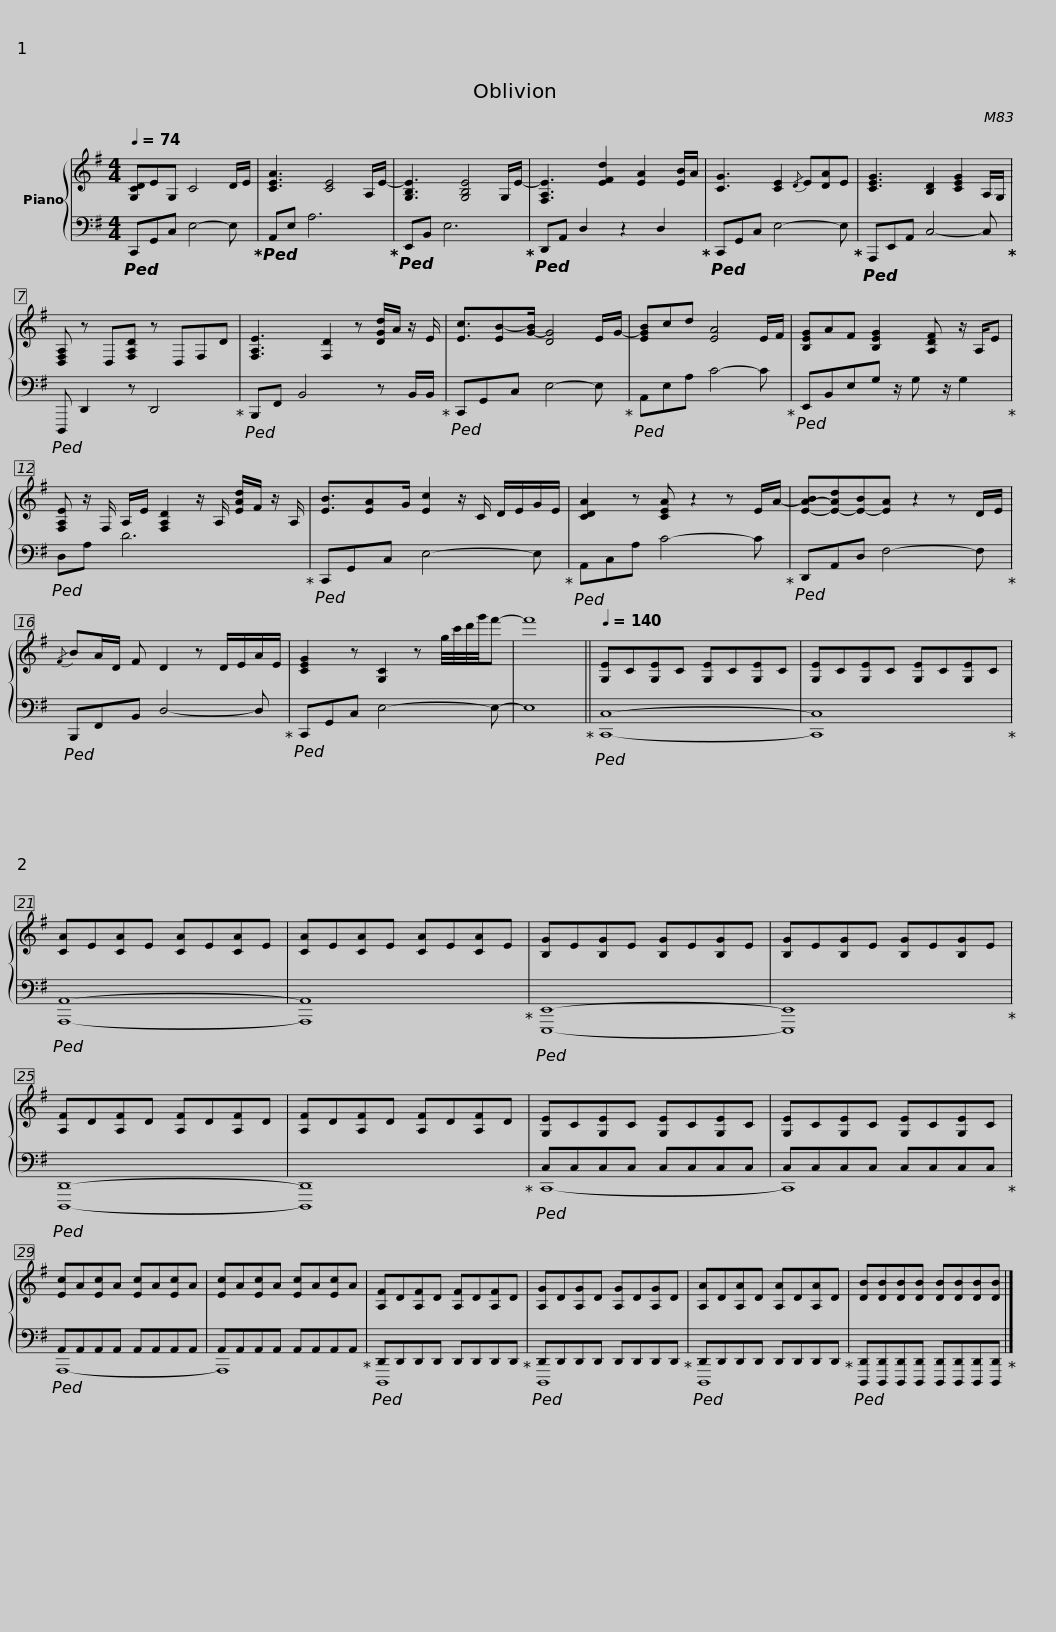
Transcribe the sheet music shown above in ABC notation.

X:1
%%score { 1 | ( 2 3 ) }
L:1/8
Q:1/4=74
M:4/4
I:linebreak $
K:G
V:1 treble
V:2 bass
V:3 bass
V:1
 [G,CD]EG, C4 D/E/ | [CEA]3 [CE]4 A,/E/- | [G,B,E]3 [G,B,E]4 G,/E/- | [F,A,E]3 [EFd]2 [EA]2 [EB]/A/ | [CG]3 [CE]2{/D} E[DA]E |$ %5
 [CEG]3 [B,D]2 [CEG]2 A,/G,/ | [D,F,A,] z D,[F,A,D] z D,F,D | [F,A,E]3 [F,D]2 z [DGd]/A/ z/ E/ | [Ec]3/2[EB-][G-B]/ [DG]4 E/-G/- | [E-GB]cd [EA]4 E/F/ |$ %10
 [B,EG]AF [B,EG]2 [A,DF] z/ A,/E | [F,A,E] z/ F,/ A,/E/ [F,A,D]2 z/ A,/ [EAd]/F/ z/ A,/ | [EB]3/2[EA]G/ [Ec]2 z/ C/ D/E/G/E/ | [CDA-]2 z [CEA] z2 z E/-A/- |$ [E-A-B][E-Ad][E-B][EA] z2 z D/E/ | %15
{/F} BA/D/ F D2 z D/E/A/E/ | [CEG]2 z [G,C]2 z g/4c'/4d'/4g'/4f'- | f'8 ||$[Q:1/4=140] [G,E]C[G,E]C [G,E]C[G,E]C | [G,E]C[G,E]C [G,E]C[G,E]C | %20
 [CA]E[CA]E [CA]E[CA]E | [CA]E[CA]E [CA]E[CA]E |$ [B,G]E[B,G]E [B,G]E[B,G]E | [B,G]E[B,G]E [B,G]E[B,G]E | [A,F]D[A,F]D [A,F]D[A,F]D | %25
 [A,F]D[A,F]D [A,F]D[A,F]D |$ [G,E]C[G,E]C [G,E]C[G,E]C | [G,E]C[G,E]C [G,E]C[G,E]C | [Ec]A[Ec]A [Ec]A[Ec]A | [Ec]A[Ec]A [Ec]A[Ec]A |$ %30
 [A,F]D[A,F]D [A,F]D[A,F]D | [A,G]D[A,G]D [A,G]D[A,G]D | [A,A]D[A,A]D [A,A]D[A,A]D |$ [DB][DB][DB][DB] [DB][DB][DB][DB] |] %34
V:2
!ped! C,,G,,C, E,4- E,!ped-up! |!ped! A,,E, A,6!ped-up! |!ped! E,,B,, E,6!ped-up! |!ped! D,,A,, D,2 z2 D,2!ped-up! |!ped! C,,G,,C, E,4- E,!ped-up! |$ %5
!ped! A,,,E,,A,, C,4- C,!ped-up! |!ped! D,,, D,,2 z D,,4!ped-up! |!ped! B,,,F,, B,,4 z B,,/B,,/!ped-up! |!ped! C,,G,,C, E,4- E,!ped-up! |!ped! A,,E,A, C4- C!ped-up! |$ %10
!ped! E,,B,,E,G, z/ G, z/ G,2!ped-up! |!ped! D,A, D6!ped-up! |!ped! C,,G,,C, E,4- E,!ped-up! |!ped! A,,C,A, C4- C!ped-up! |$!ped! D,,A,,D, F,4- F,!ped-up! | %15
!ped! B,,,F,,B,, D,4- D,!ped-up! |!ped! C,,G,,C, E,4- E,- | E,8!ped-up! ||$!ped! [C,,C,]8- | [C,,C,]8!ped-up! | %20
!ped! [A,,,A,,]8- | [A,,,A,,]8!ped-up! |$!ped! [E,,,E,,]8- | [E,,,E,,]8!ped-up! |!ped! [D,,,D,,]8- | %25
 [D,,,D,,]8!ped-up! |$!ped! C,C,C,C, C,C,C,C, | C,C,C,C, C,C,C,C,!ped-up! |!ped! A,,A,,A,,A,, A,,A,,A,,A,, | A,,A,,A,,A,, A,,A,,A,,A,,!ped-up! |$ %30
!ped! D,,D,,D,,D,, D,,D,,D,,D,,!ped-up! |!ped! D,,D,,D,,D,, D,,D,,D,,D,,!ped-up! |!ped! D,,D,,D,,D,, D,,D,,D,,D,,!ped-up! |$!ped! [D,,,D,,][D,,,D,,][D,,,D,,][D,,,D,,] [D,,,D,,][D,,,D,,][D,,,D,,][D,,,D,,]!ped-up! |] %34
V:3
 x8 | x8 | x8 | x8 | x8 |$ %5
 x8 | x8 | x8 | x8 | x8 |$ %10
 x8 | x8 | x8 | x8 |$ x8 | %15
 x8 | x8 | x8 ||$ x8 | x8 | %20
 x8 | x8 |$ x8 | x8 | x8 | %25
 x8 |$ C,,8- | C,,8 | A,,,8- | A,,,8 |$ %30
 D,,,8 | D,,,8 | D,,,8 |$ x8 |] %34
